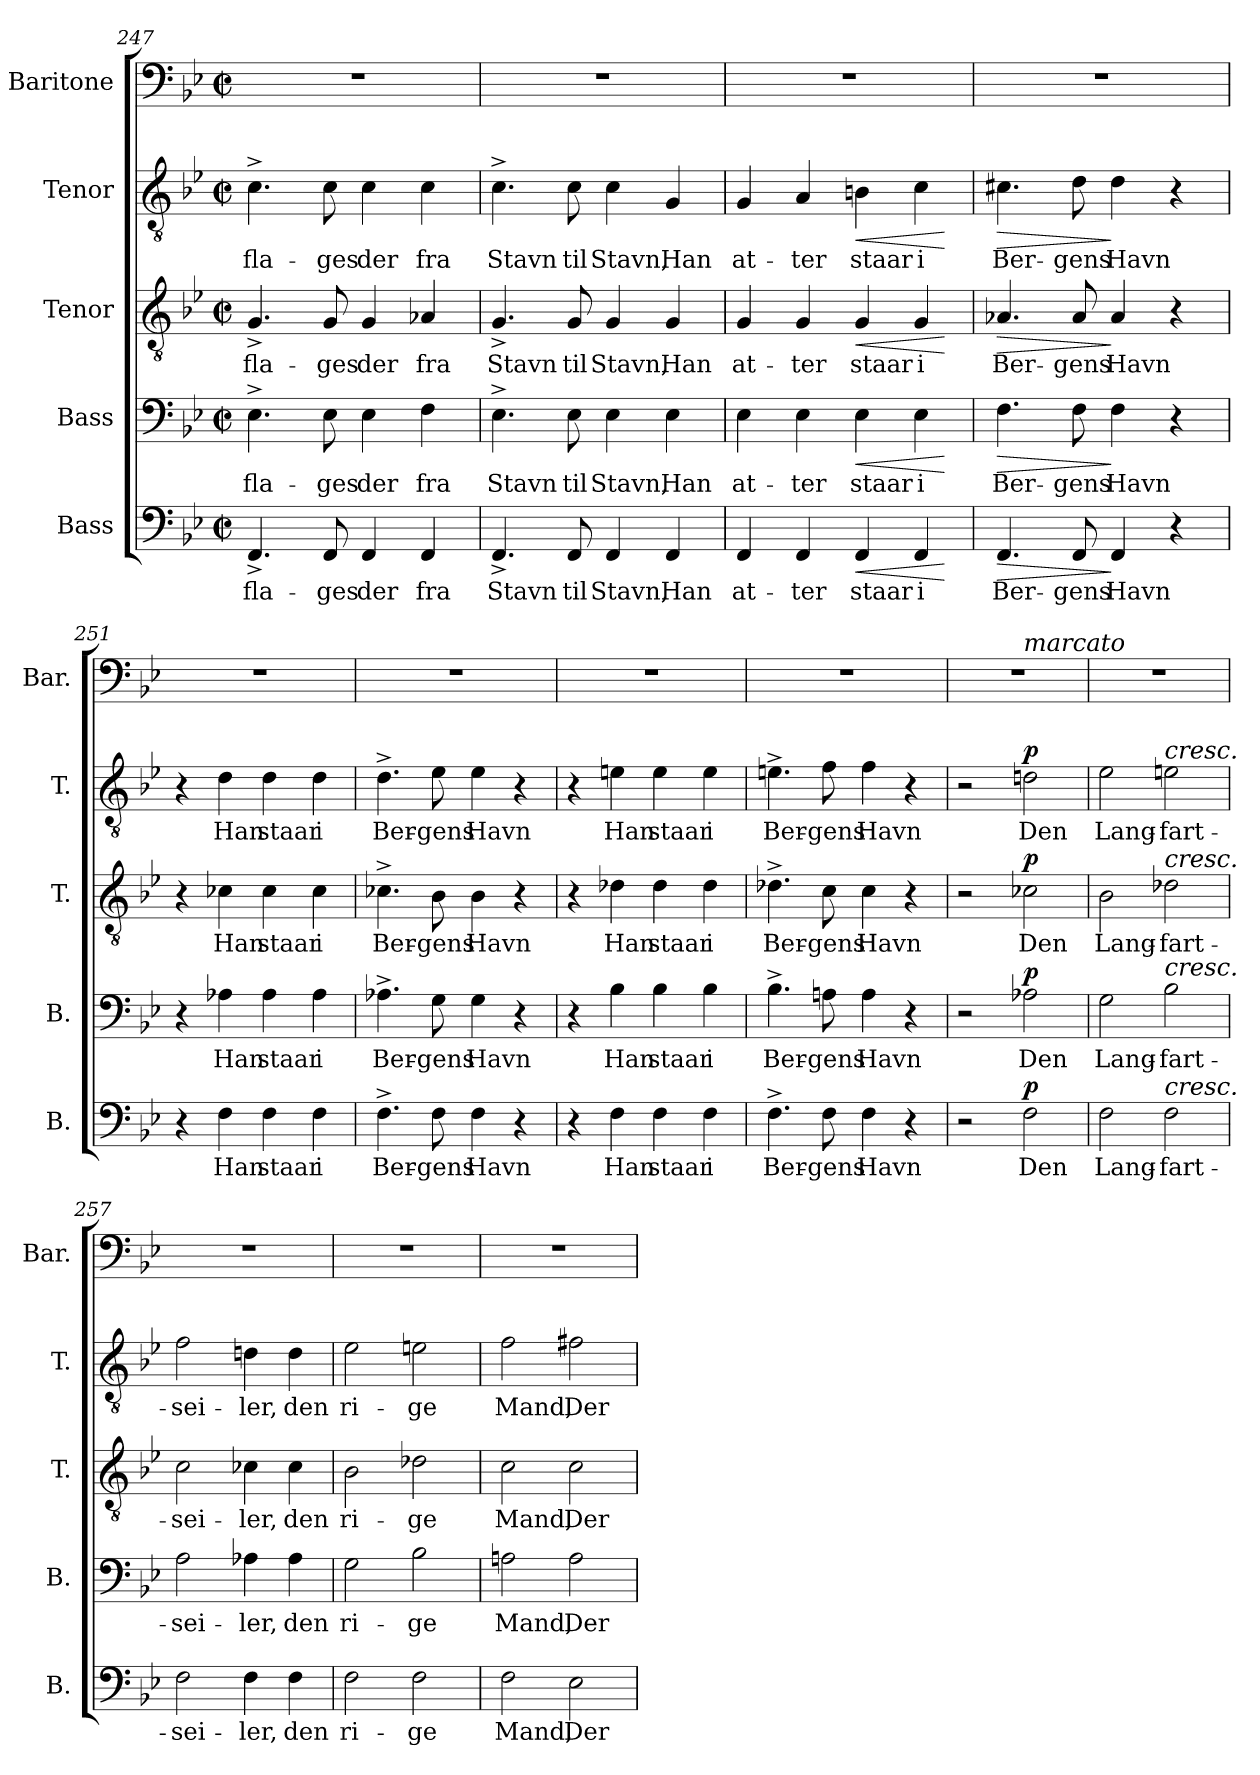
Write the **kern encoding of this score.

**kern	**text	**dynam	**kern	**text	**dynam	**kern	**text	**dynam	**kern	**text	**dynam	**kern
*part5	*part5	*part5	*part4	*part4	*part4	*part3	*part3	*part3	*part2	*part2	*part2	*part1
*staff5	*staff5	*staff5	*staff4	*staff4	*staff4	*staff3	*staff3	*staff3	*staff2	*staff2	*staff2	*staff1
*I"Bass	*	*	*I"Bass	*	*	*I"Tenor	*	*	*I"Tenor	*	*	*I"Baritone
*I'B.	*	*	*I'B.	*	*	*I'T.	*	*	*I'T.	*	*	*I'Bar.
!!LO:LB:g=z
*clefF4	*	*	*clefF4	*	*	*clefGv2	*	*	*clefGv2	*	*	*clefF4
*k[b-e-]	*	*	*k[b-e-]	*	*	*k[b-e-]	*	*	*k[b-e-]	*	*	*k[b-e-]
*M2/2	*	*	*M2/2	*	*	*M2/2	*	*	*M2/2	*	*	*M2/2
*met(c|)	*	*	*met(c|)	*	*	*met(c|)	*	*	*met(c|)	*	*	*met(c|)
=247	=247	=247	=247	=247	=247	=247	=247	=247	=247	=247	=247	=247
!	!LO:LY:b	!	!	!LO:LY:b	!	!	!LO:LY:b	!	!	!LO:LY:b	!	!
4.FF^/	fla-	.	4.E-^\	fla-	.	4.G^/	fla-	.	4.c^\	fla-	.	1r
!	!LO:LY:b	!	!	!LO:LY:b	!	!	!LO:LY:b	!	!	!LO:LY:b	!	!
8FF/	-ges	.	8E-\	-ges	.	8G/	-ges	.	8c\	-ges	.	.
!	!LO:LY:b	!	!	!LO:LY:b	!	!	!LO:LY:b	!	!	!LO:LY:b	!	!
4FF/	der	.	4E-\	der	.	4G/	der	.	4c\	der	.	.
!	!LO:LY:b	!	!	!LO:LY:b	!	!	!LO:LY:b	!	!	!LO:LY:b	!	!
4FF/	fra	.	4F\	fra	.	4A-X/	fra	.	4c\	fra	.	.
=248	=248	=248	=248	=248	=248	=248	=248	=248	=248	=248	=248	=248
!	!LO:LY:b	!	!	!LO:LY:b	!	!	!LO:LY:b	!	!	!LO:LY:b	!	!
4.FF^/	Stavn	.	4.E-^\	Stavn	.	4.G^/	Stavn	.	4.c^\	Stavn	.	1r
!	!LO:LY:b	!	!	!LO:LY:b	!	!	!LO:LY:b	!	!	!LO:LY:b	!	!
8FF/	til	.	8E-\	til	.	8G/	til	.	8c\	til	.	.
!	!LO:LY:b	!	!	!LO:LY:b	!	!	!LO:LY:b	!	!	!LO:LY:b	!	!
4FF/	Stavn,	.	4E-\	Stavn,	.	4G/	Stavn,	.	4c\	Stavn,	.	.
!	!LO:LY:b	!	!	!LO:LY:b	!	!	!LO:LY:b	!	!	!LO:LY:b	!	!
4FF/	Han	.	4E-\	Han	.	4G/	Han	.	4G/	Han	.	.
=249	=249	=249	=249	=249	=249	=249	=249	=249	=249	=249	=249	=249
!	!LO:LY:b	!	!	!LO:LY:b	!	!	!LO:LY:b	!	!	!LO:LY:b	!	!
4FF/	at-	.	4E-\	at-	.	4G/	at-	.	4G/	at-	.	1r
!	!LO:LY:b	!	!	!LO:LY:b	!	!	!LO:LY:b	!	!	!LO:LY:b	!	!
4FF/	-ter	.	4E-\	-ter	.	4G/	-ter	.	4A/	-ter	.	.
!	!LO:LY:b	!LO:HP:b	!	!LO:LY:b	!LO:HP:b	!	!LO:LY:b	!LO:HP:b	!	!LO:LY:b	!LO:HP:b	!
4FF/	staar	<	4E-\	staar	<	4G/	staar	<	4Bn\	staar	<	.
!	!LO:LY:b	!	!	!LO:LY:b	!	!	!LO:LY:b	!	!	!LO:LY:b	!	!
4FF/	i	.	4E-\	i	.	4G/	i	.	4c\	i	.	.
.	.	[	.	.	[	.	.	[	.	.	[	.
=250	=250	=250	=250	=250	=250	=250	=250	=250	=250	=250	=250	=250
!	!LO:LY:b	!LO:HP:b	!	!LO:LY:b	!LO:HP:b	!	!LO:LY:b	!LO:HP:b	!	!LO:LY:b	!LO:HP:b	!
4.FF/	Ber-	>	4.F\	Ber-	>	4.A-X/	Ber-	>	4.c#X\	Ber-	>	1r
!	!LO:LY:b	!	!	!LO:LY:b	!	!	!LO:LY:b	!	!	!LO:LY:b	!	!
8FF/	-gens	.	8F\	-gens	.	8A-/	-gens	.	8d\	-gens	.	.
!	!LO:LY:b	!	!	!LO:LY:b	!	!	!LO:LY:b	!	!	!LO:LY:b	!	!
4FF/	Havn	]	4F\	Havn	]	4A-/	Havn	]	4d\	Havn	]	.
4r	.	.	4r	.	.	4r	.	.	4r	.	.	.
=251	=251	=251	=251	=251	=251	=251	=251	=251	=251	=251	=251	=251
4r	.	.	4r	.	.	4r	.	.	4r	.	.	1r
!	!LO:LY:b	!	!	!LO:LY:b	!	!	!LO:LY:b	!	!	!LO:LY:b	!	!
4F\	Han	.	4A-X\	Han	.	4c-X\	Han	.	4d\	Han	.	.
!	!LO:LY:b	!	!	!LO:LY:b	!	!	!LO:LY:b	!	!	!LO:LY:b	!	!
4F\	staar	.	4A-\	staar	.	4c-\	staar	.	4d\	staar	.	.
!	!LO:LY:b	!	!	!LO:LY:b	!	!	!LO:LY:b	!	!	!LO:LY:b	!	!
4F\	i	.	4A-\	i	.	4c-\	i	.	4d\	i	.	.
=252	=252	=252	=252	=252	=252	=252	=252	=252	=252	=252	=252	=252
!	!LO:LY:b	!	!	!LO:LY:b	!	!	!LO:LY:b	!	!	!LO:LY:b	!	!
4.F^\	Ber-	.	4.A-X^\	Ber-	.	4.c-X^\	Ber-	.	4.d^\	Ber-	.	1r
!	!LO:LY:b	!	!	!LO:LY:b	!	!	!LO:LY:b	!	!	!LO:LY:b	!	!
8F\	-gens	.	8G\	-gens	.	8B-\	-gens	.	8e-\	-gens	.	.
!	!LO:LY:b	!	!	!LO:LY:b	!	!	!LO:LY:b	!	!	!LO:LY:b	!	!
4F\	Havn	.	4G\	Havn	.	4B-\	Havn	.	4e-\	Havn	.	.
4r	.	.	4r	.	.	4r	.	.	4r	.	.	.
=253	=253	=253	=253	=253	=253	=253	=253	=253	=253	=253	=253	=253
4r	.	.	4r	.	.	4r	.	.	4r	.	.	1r
!	!LO:LY:b	!	!	!LO:LY:b	!	!	!LO:LY:b	!	!	!LO:LY:b	!	!
4F\	Han	.	4B-\	Han	.	4d-X\	Han	.	4en\	Han	.	.
!	!LO:LY:b	!	!	!LO:LY:b	!	!	!LO:LY:b	!	!	!LO:LY:b	!	!
4F\	staar	.	4B-\	staar	.	4d-\	staar	.	4e\	staar	.	.
!	!LO:LY:b	!	!	!LO:LY:b	!	!	!LO:LY:b	!	!	!LO:LY:b	!	!
4F\	i	.	4B-\	i	.	4d-\	i	.	4e\	i	.	.
=254	=254	=254	=254	=254	=254	=254	=254	=254	=254	=254	=254	=254
!	!LO:LY:b	!	!	!LO:LY:b	!	!	!LO:LY:b	!	!	!LO:LY:b	!	!
4.F^\	Ber-	.	4.B-^\	Ber-	.	4.d-X^\	Ber-	.	4.en^\	Ber-	.	1r
!	!LO:LY:b	!	!	!LO:LY:b	!	!	!LO:LY:b	!	!	!LO:LY:b	!	!
8F\	-gens	.	8An\	-gens	.	8c\	-gens	.	8f\	-gens	.	.
!	!LO:LY:b	!	!	!LO:LY:b	!	!	!LO:LY:b	!	!	!LO:LY:b	!	!
4F\	Havn	.	4A\	Havn	.	4c\	Havn	.	4f\	Havn	.	.
4r	.	.	4r	.	.	4r	.	.	4r	.	.	.
!!LO:LB:g=z
=255	=255	=255	=255	=255	=255	=255	=255	=255	=255	=255	=255	=255
*	*	*	*	*	*	*	*	*	*	*	*	*^
2r	.	.	2r	.	.	2r	.	.	2r	.	.	1r	2ryy
!	!	!	!	!	!	!	!	!	!	!	!	!	!LO:TX:a:i:t=marcato
!	!LO:LY:b	!LO:DY:a	!	!LO:LY:b	!LO:DY:a	!	!LO:LY:b	!LO:DY:a	!	!LO:LY:b	!LO:DY:a	!	!
2F\	Den	p	2A-X\	Den	p	2c-X\	Den	p	2dn\	Den	p	.	2ryy
=256	=256	=256	=256	=256	=256	=256	=256	=256	=256	=256	=256	=256	=256
!	!LO:LY:b	!	!	!LO:LY:b	!	!	!LO:LY:b	!	!	!LO:LY:b	!	!	!
*	*	*	*	*	*	*	*	*	*	*	*	*v	*v
2F\	Lang-	.	2G\	Lang-	.	2B-\	Lang-	.	2e-\	Lang-	.	1r
!	!	!	!	!	!	!	!	!	!LO:TX:a:i:t=cresc.	!	!	!
!	!	!	!	!	!	!LO:TX:a:i:t=cresc.	!	!	!	!	!	!
!	!	!	!LO:TX:a:i:t=cresc.	!	!	!	!	!	!	!	!	!
!LO:TX:a:i:t=cresc.	!	!	!	!	!	!	!	!	!	!	!	!
!	!LO:LY:b	!	!	!LO:LY:b	!	!	!LO:LY:b	!	!	!LO:LY:b	!	!
2F\	-fart-	.	2B-\	-fart-	.	2d-X\	-fart-	.	2en\	-fart-	.	.
=257	=257	=257	=257	=257	=257	=257	=257	=257	=257	=257	=257	=257
!	!LO:LY:b	!	!	!LO:LY:b	!	!	!LO:LY:b	!	!	!LO:LY:b	!	!
2F\	-sei-	.	2A\	-sei-	.	2c\	-sei-	.	2f\	-sei-	.	1r
!	!LO:LY:b	!	!	!LO:LY:b	!	!	!LO:LY:b	!	!	!LO:LY:b	!	!
4F\	-ler,	.	4A-X\	-ler,	.	4c-X\	-ler,	.	4dn\	-ler,	.	.
!	!LO:LY:b	!	!	!LO:LY:b	!	!	!LO:LY:b	!	!	!LO:LY:b	!	!
4F\	den	.	4A-\	den	.	4c-\	den	.	4d\	den	.	.
=258	=258	=258	=258	=258	=258	=258	=258	=258	=258	=258	=258	=258
!	!LO:LY:b	!	!	!LO:LY:b	!	!	!LO:LY:b	!	!	!LO:LY:b	!	!
2F\	ri-	.	2G\	ri-	.	2B-\	ri-	.	2e-\	ri-	.	1r
!	!LO:LY:b	!	!	!LO:LY:b	!	!	!LO:LY:b	!	!	!LO:LY:b	!	!
2F\	-ge	.	2B-\	-ge	.	2d-X\	-ge	.	2en\	-ge	.	.
=259	=259	=259	=259	=259	=259	=259	=259	=259	=259	=259	=259	=259
!	!LO:LY:b	!	!	!LO:LY:b	!	!	!LO:LY:b	!	!	!LO:LY:b	!	!
2F\	Mand,	.	2An\	Mand,	.	2c\	Mand,	.	2f\	Mand,	.	1r
!	!LO:LY:b	!	!	!LO:LY:b	!	!	!LO:LY:b	!	!	!LO:LY:b	!	!
2E-\	Der	.	2A\	Der	.	2c\	Der	.	2f#X\	Der	.	.
=	=	=	=	=	=	=	=	=	=	=	=	=
*-	*-	*-	*-	*-	*-	*-	*-	*-	*-	*-	*-	*-
